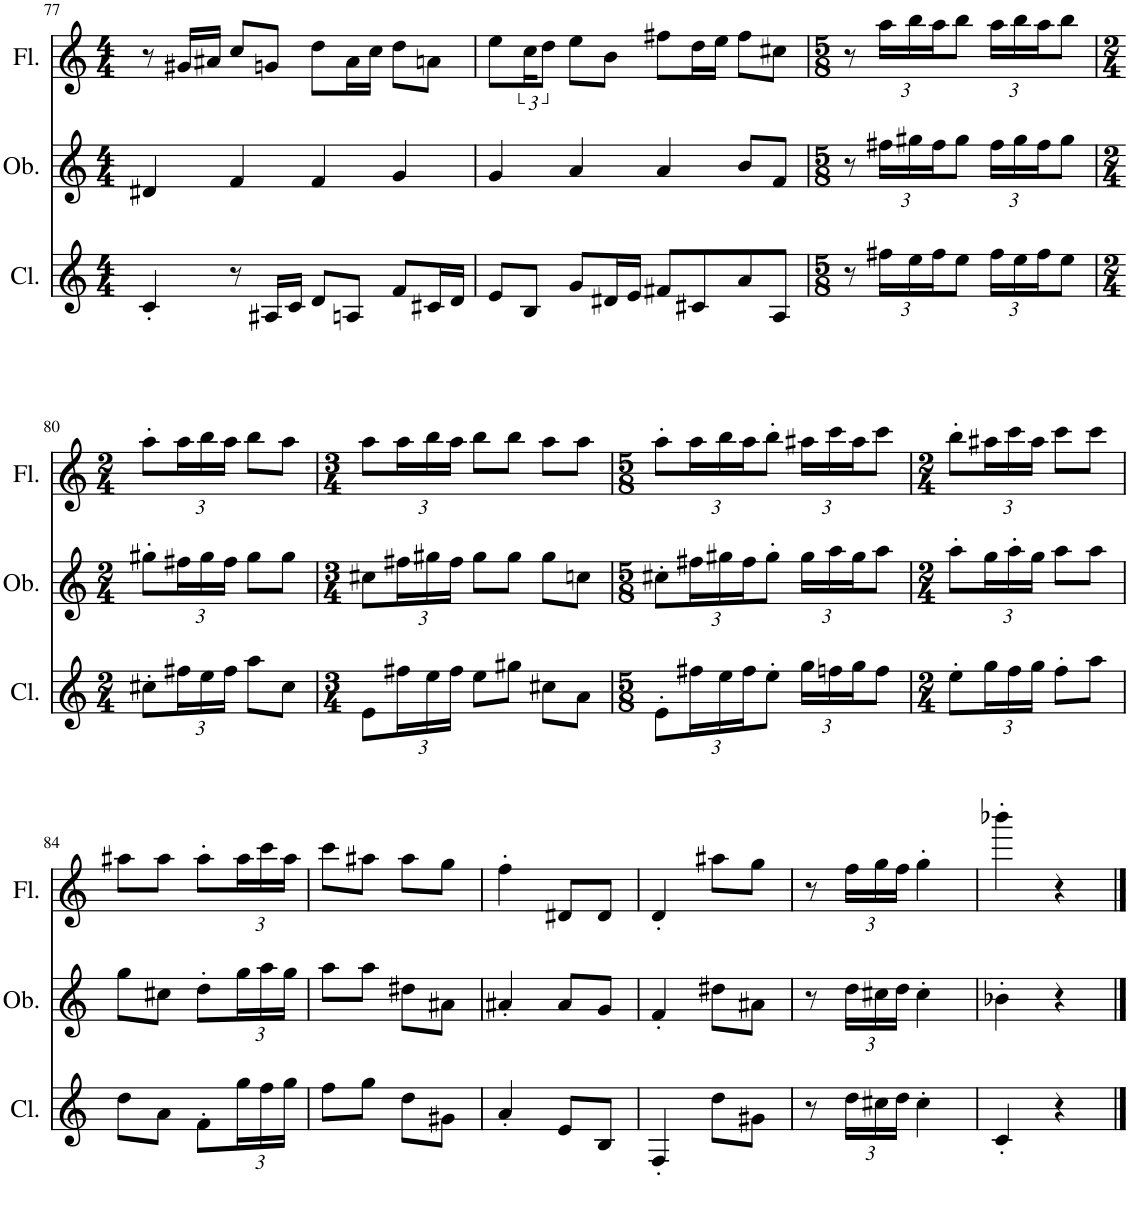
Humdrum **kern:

**kern	**kern	**kern
*part3	*part2	*part1
*staff3	*staff2	*staff1
*I"Clarinet	*I"Oboe	*I"Flute
*I'Cl.	*I'Ob.	*I'Fl.
!!LO:PB:g=z
*clefG2	*clefG2	*clefG2
*Trd1c2	*	*
*k[]	*k[]	*k[]
*M4/4	*M4/4	*M4/4
=77	=77	=77
4c'/	4d#X/	8r
.	.	16g#X/LL
.	.	16a#X/JJ
8r	4f/	8cc/L
16A#X/LL	.	8gn/J
16c/JJ	.	.
8d/L	4f/	8dd\L
8An/J	.	16a#\L
.	.	16cc\JJ
8f/L	4g/	8dd\L
16c#X/L	.	8an\J
16d/JJ	.	.
=78	=78	=78
8e/L	4g/	8ee\L
8B/J	.	24cc\K
.	.	12dd\J
8g/L	4a/	8ee\L
16d#X/L	.	8b\J
16e/JJ	.	.
8f#X/L	4a/	8ff#X\L
8c#X/	.	16dd\L
.	.	16ee\JJ
8a/	8b/L	8ff#\L
8A/J	8f/J	8cc#X\J
=79	=79	=79
*M5/8	*M5/8	*M5/8
8r	8r	8r
*Xbrackettup	*Xbrackettup	*Xbrackettup
24ff#X\LL	24ff#X\LL	24aa\LL
24ee\	24gg#X\	24bb\
24ff#\J	24ff#\J	24aa\J
8ee\J	8gg#\J	8bb\J
24ff#\LL	24ff#\LL	24aa\LL
24ee\	24gg#\	24bb\
24ff#\J	24ff#\J	24aa\J
8ee\J	8gg#\J	8bb\J
!!LO:LB:g=z
=80	=80	=80
*M2/4	*M2/4	*M2/4
8cc#X'\L	8gg#X'\L	8aa'\L
24ff#X\L	24ff#X\L	24aa\L
24ee\	24gg#\	24bb\
24ff#\JJ	24ff#\JJ	24aa\JJ
8aa\L	8gg#\L	8bb\L
8cc#\J	8gg#\J	8aa\J
=81	=81	=81
*M3/4	*M3/4	*M3/4
8e\L	8cc#X\L	8aa\L
24ff#X\L	24ff#X\L	24aa\L
24ee\	24gg#X\	24bb\
24ff#\JJ	24ff#\JJ	24aa\JJ
8ee\L	8gg#\L	8bb\L
8gg#X\J	8gg#\J	8bb\J
8cc#X\L	8gg#\L	8aa\L
8a\J	8ccn\J	8aa\J
=82	=82	=82
*M5/8	*M5/8	*M5/8
8e'\L	8cc#X'\L	8aa'\L
24ff#X\L	24ff#X\L	24aa\L
24ee\	24gg#X\	24bb\
24ff#\J	24ff#\J	24aa\J
8ee'\J	8gg#'\J	8bb'\J
24gg\LL	24gg#\LL	24aa#X\LL
24ffn\	24aa\	24ccc\
24gg\J	24gg#\J	24aa#\J
8ff\J	8aa\J	8ccc\J
=83	=83	=83
*M2/4	*M2/4	*M2/4
8ee'\L	8aa'\L	8bb'\L
24gg\L	24gg\L	24aa#X\L
24ff\	24aa'\	24ccc\
24gg\JJ	24gg\JJ	24aa#\JJ
8ff'\L	8aa\L	8ccc\L
8aa\J	8aa\J	8ccc\J
!!LO:LB:g=z
=84	=84	=84
8dd\L	8gg\L	8aa#X\L
8a\J	8cc#X\J	8aa#\J
8f'\L	8dd'\L	8aa#'\L
24gg\L	24gg\L	24aa#\L
24ff\	24aa\	24ccc\
24gg\JJ	24gg\JJ	24aa#\JJ
=85	=85	=85
8ff\L	8aa\L	8ccc\L
8gg\J	8aa\J	8aa#X\J
8dd\L	8dd#X\L	8aa#\L
8g#X\J	8a#X\J	8gg\J
=86	=86	=86
4a'/	4a#X'/	4ff'\
8e/L	8a#/L	8d#X/L
8B/J	8g/J	8d#/J
=87	=87	=87
4F'/	4f'/	4d'/
8dd\L	8dd#X\L	8aa#X\L
8g#X\J	8a#X\J	8gg\J
=88	=88	=88
8r	8r	8r
24dd\LL	24dd\LL	24ff\LL
24cc#X\	24cc#X\	24gg\
24dd\JJ	24dd\JJ	24ff\JJ
4cc#'\	4cc#'\	4gg'\
=89	=89	=89
4c'/	4b-X'\	4bbb-X'\
4r	4r	4r
==	==	==
*-	*-	*-
